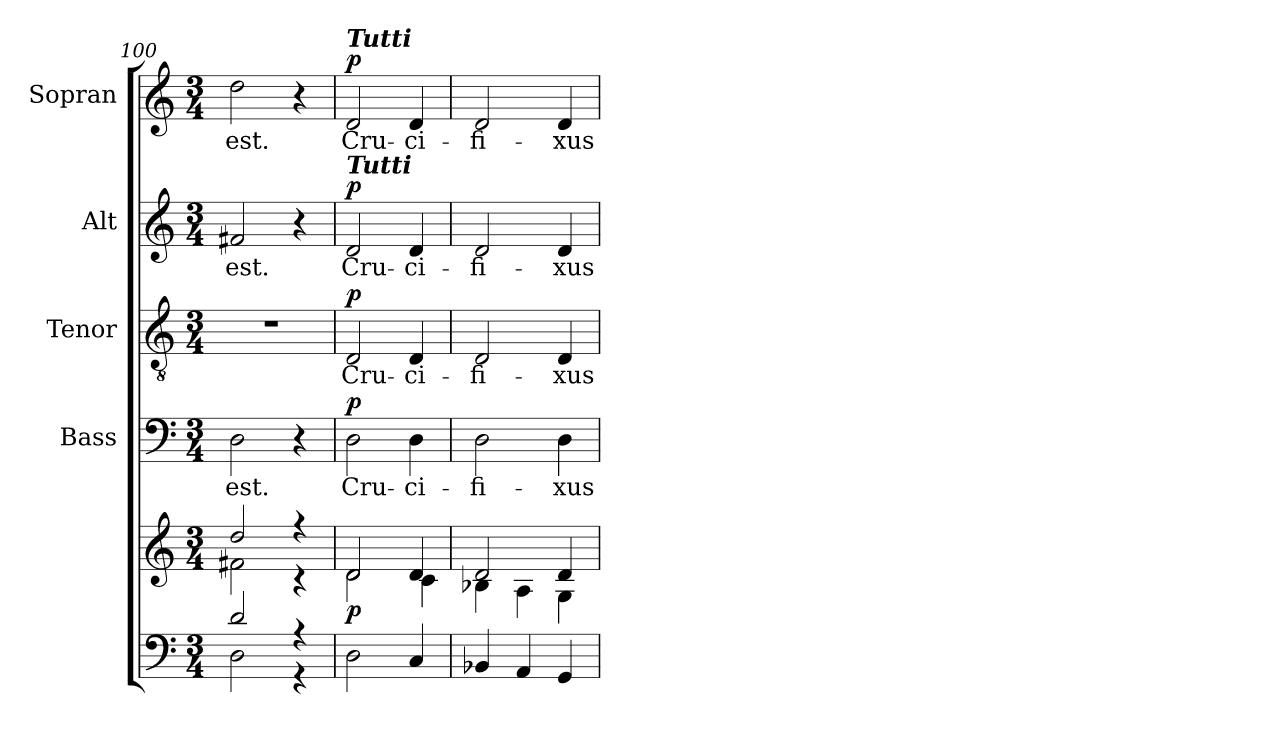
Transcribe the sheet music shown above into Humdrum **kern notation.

**kern	**kern	**dynam	**kern	**text	**dynam	**kern	**text	**dynam	**kern	**text	**dynam	**kern	**text	**dynam
*part5	*part5	*part5	*part4	*part4	*part4	*part3	*part3	*part3	*part2	*part2	*part2	*part1	*part1	*part1
*staff6	*staff5	*staff5/6	*staff4	*staff4	*staff4	*staff3	*staff3	*staff3	*staff2	*staff2	*staff2	*staff1	*staff1	*staff1
*	*	*	*I"Bass	*	*	*I"Tenor	*	*	*I"Alt	*	*	*I"Sopran	*	*
*	*	*	*I'B.	*	*	*I'T.	*	*	*I'A.	*	*	*I'S.	*	*
*clefF4	*clefG2	*	*clefF4	*	*	*clefGv2	*	*	*clefG2	*	*	*clefG2	*	*
*k[]	*k[]	*	*k[]	*	*	*k[]	*	*	*k[]	*	*	*k[]	*	*
*C:	*C:	*	*C:	*	*	*C:	*	*	*C:	*	*	*C:	*	*
*M3/4	*M3/4	*	*M3/4	*	*	*M3/4	*	*	*M3/4	*	*	*M3/4	*	*
=100	=100	=100	=100	=100	=100	=100	=100	=100	=100	=100	=100	=100	=100	=100
*^	*^	*	*	*	*	*	*	*	*	*	*	*	*	*
!	!	!	!	!	!	!LO:LY:b	!	!	!	!	!	!LO:LY:b	!	!	!LO:LY:b	!
2d/	2D\	2dd/	2f#X\	.	2D\	est.	.	2.r	.	.	2f#X/	est.	.	2dd\	est.	.
4r	4r	4r	4r	.	4r	.	.	.	.	.	4r	.	.	4r	.	.
=101	=101	=101	=101	=101	=101	=101	=101	=101	=101	=101	=101	=101	=101	=101	=101	=101
!	!	!	!	!	!	!	!	!	!	!	!	!	!	!LO:TX:a:Bi:t=Tutti	!	!
!	!	!	!	!	!	!	!	!	!	!	!LO:TX:a:Bi:t=Tutti	!	!	!	!	!
!	!	!	!	!LO:DY:b	!	!LO:LY:b	!LO:DY:a	!	!LO:LY:b	!LO:DY:a	!	!LO:LY:b	!LO:DY:a	!	!LO:LY:b	!LO:DY:a
*v	*v	*	*	*	*	*	*	*	*	*	*	*	*	*	*	*
2D\	2d/	2d\	p	2D\	Cru-	p	2D/	Cru-	p	2d/	Cru-	p	2d/	Cru-	p
!	!	!	!	!	!LO:LY:b	!	!	!LO:LY:b	!	!	!LO:LY:b	!	!	!LO:LY:b	!
4C/	4d/	4c\	.	4D\	-ci-	.	4D/	-ci-	.	4d/	-ci-	.	4d/	-ci-	.
=102	=102	=102	=102	=102	=102	=102	=102	=102	=102	=102	=102	=102	=102	=102	=102
!	!	!	!	!	!LO:LY:b	!	!	!LO:LY:b	!	!	!LO:LY:b	!	!	!LO:LY:b	!
4BB-X/	2d/	4B-X\	.	2D\	-fi-	.	2D/	-fi-	.	2d/	-fi-	.	2d/	-fi-	.
4AA/	.	4A\	.	.	.	.	.	.	.	.	.	.	.	.	.
!	!	!	!	!	!LO:LY:b	!	!	!LO:LY:b	!	!	!LO:LY:b	!	!	!LO:LY:b	!
4GG/	4d/	4G\	.	4D\	-xus	.	4D/	-xus	.	4d/	-xus	.	4d/	-xus	.
*	*v	*v	*	*	*	*	*	*	*	*	*	*	*	*	*
=	=	=	=	=	=	=	=	=	=	=	=	=	=	=
*-	*-	*-	*-	*-	*-	*-	*-	*-	*-	*-	*-	*-	*-	*-
